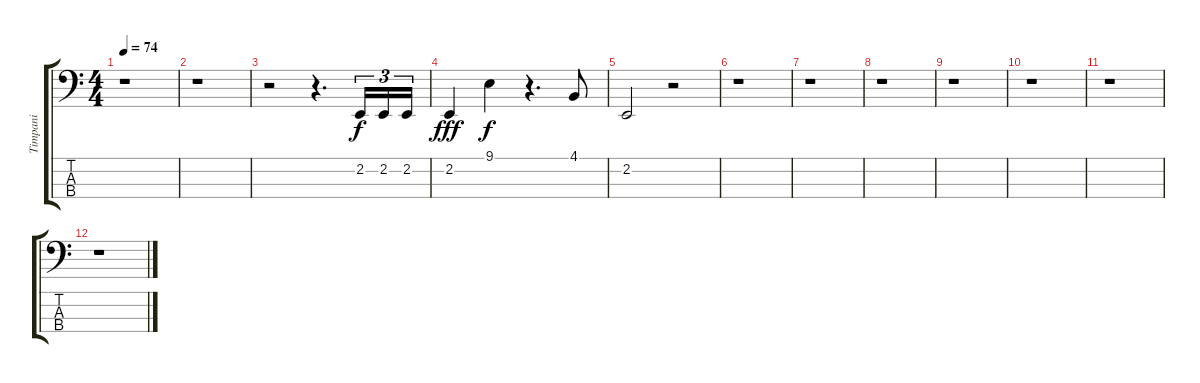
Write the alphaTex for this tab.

\track ("Timpani" "Timpani") {instrument timpani}
\staff {score tabs}
\tuning (G2 D2 A1 E1) {hide}
\ts (4 4)
\tempo 74
\clef f4
\ks c
r.1{dy f} |
r.1 |
r.2 r.4{d} 2.2.16{tu (3 2)} 2.2.16{tu (3 2)} 2.2.16{tu (3 2)} |
2.2.4{dy fff} 9.1.4{dy f} r.4{d} 4.1.8 |
2.2.2 r.2 |
r.1 |
r.1 |
r.1 |
r.1 |
r.1 |
r.1 |
r.1
